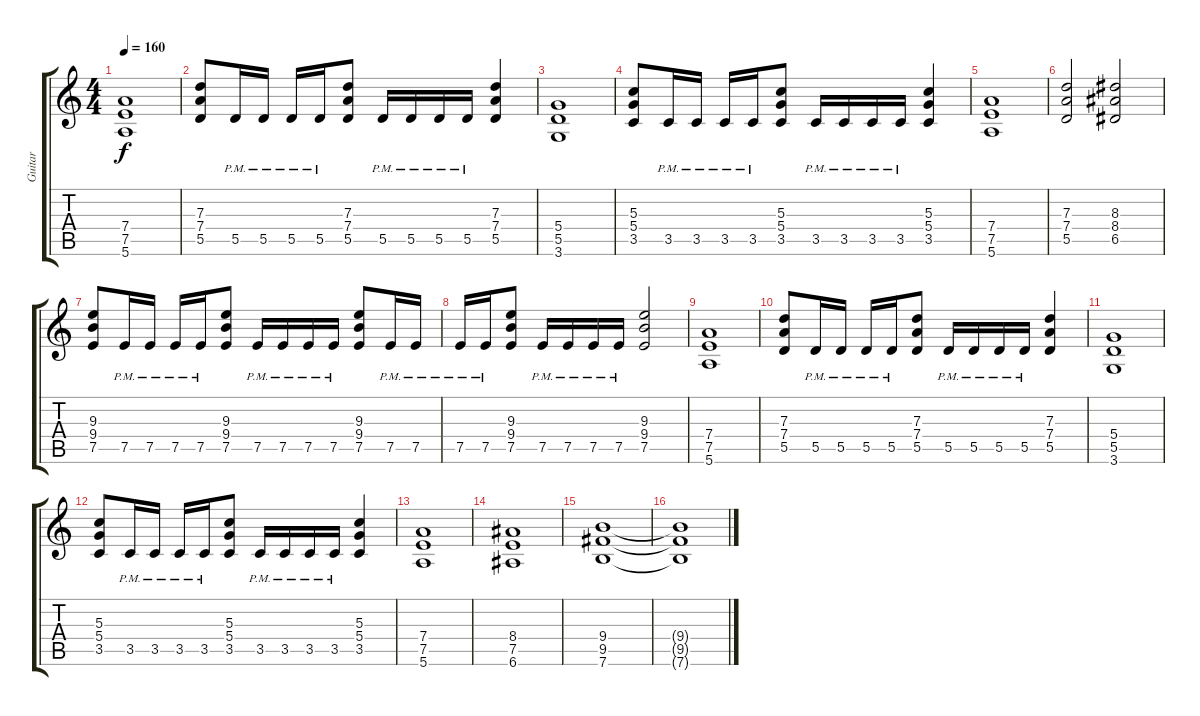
\track ("Guitar" "Guitar") {instrument overdrivenguitar}
\staff {score tabs}
\tuning (E4 B3 G3 D3 A2 E2) {hide}
\ts (4 4)
\tempo 160
\clef g2
\ks c
(7.4 7.5 5.6).1{dy f} |
(7.3 7.4 5.5).8 5.5{pm}.16 5.5{pm}.16 5.5{pm}.16 5.5{pm}.16 (7.3 7.4 5.5).8 5.5{pm}.16 5.5{pm}.16 5.5{pm}.16 5.5{pm}.16 (7.3 7.4 5.5).4 |
(5.4 5.5 3.6).1 |
(5.3 5.4 3.5).8 3.5{pm}.16 3.5{pm}.16 3.5{pm}.16 3.5{pm}.16 (5.3 5.4 3.5).8 3.5{pm}.16 3.5{pm}.16 3.5{pm}.16 3.5{pm}.16 (5.3 5.4 3.5).4 |
(7.4 7.5 5.6).1 |
(7.3 7.4 5.5).2 (8.3 8.4 6.5).2 |
(9.3 9.4 7.5).8 7.5{pm}.16 7.5{pm}.16 7.5{pm}.16 7.5{pm}.16 (9.3 9.4 7.5).8 7.5{pm}.16 7.5{pm}.16 7.5{pm}.16 7.5{pm}.16 (9.3 9.4 7.5).8 7.5{pm}.16 7.5{pm}.16 |
7.5{pm}.16 7.5{pm}.16 (9.3 9.4 7.5).8 7.5{pm}.16 7.5{pm}.16 7.5{pm}.16 7.5{pm}.16 (9.3 9.4 7.5).2 |
(7.4 7.5 5.6).1 |
(7.3 7.4 5.5).8 5.5{pm}.16 5.5{pm}.16 5.5{pm}.16 5.5{pm}.16 (7.3 7.4 5.5).8 5.5{pm}.16 5.5{pm}.16 5.5{pm}.16 5.5{pm}.16 (7.3 7.4 5.5).4 |
(5.4 5.5 3.6).1 |
(5.3 5.4 3.5).8 3.5{pm}.16 3.5{pm}.16 3.5{pm}.16 3.5{pm}.16 (5.3 5.4 3.5).8 3.5{pm}.16 3.5{pm}.16 3.5{pm}.16 3.5{pm}.16 (5.3 5.4 3.5).4 |
(7.4 7.5 5.6).1 |
(8.4 7.5 6.6).1 |
(9.4 9.5 7.6).1 |
(9.4{t} 9.5{t} 7.6{t}).1
